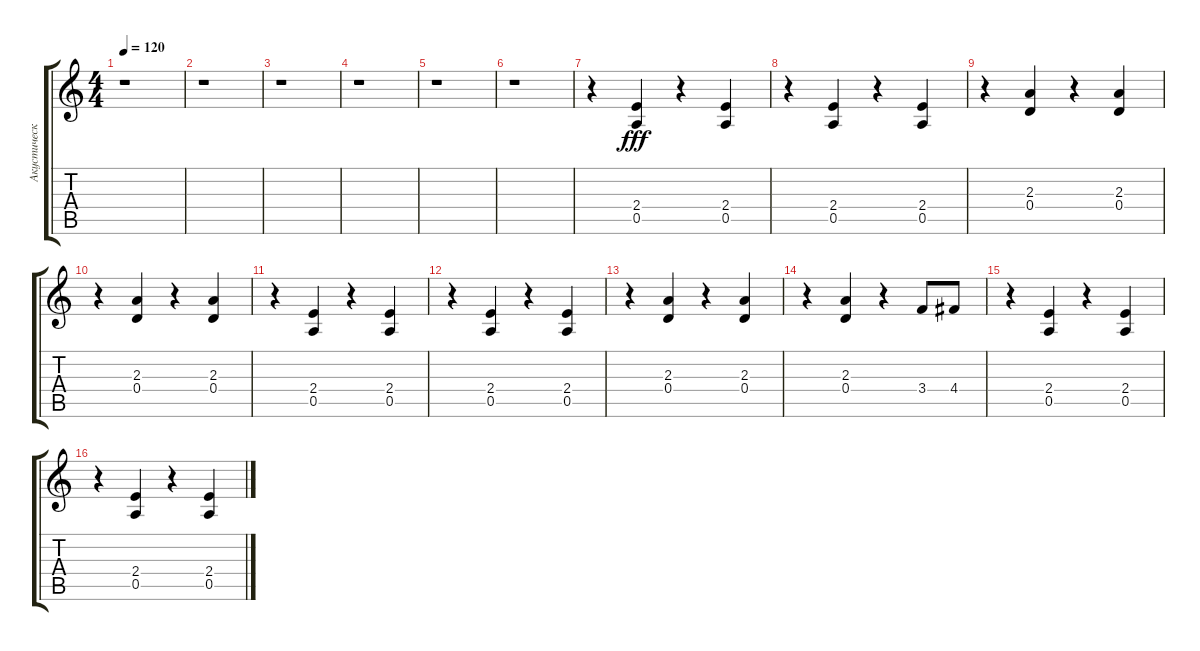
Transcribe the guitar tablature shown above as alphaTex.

\track ("Акустический Гранд Роял" "Акустическ") {instrument distortionguitar}
\staff {score tabs}
\tuning (E4 B3 G3 D3 A2 E2) {hide}
\ts (4 4)
\tempo 120
\clef g2
\ks c
r.1{dy f} |
r.1 |
r.1 |
r.1 |
r.1 |
r.1 |
r.4 (2.4 0.5).4{dy fff} r.4 (2.4 0.5).4 |
r.4 (2.4 0.5).4 r.4 (2.4 0.5).4 |
r.4 (2.3 0.4).4 r.4 (2.3 0.4).4 |
r.4 (2.3 0.4).4 r.4 (2.3 0.4).4 |
r.4 (2.4 0.5).4 r.4 (2.4 0.5).4 |
r.4 (2.4 0.5).4 r.4 (2.4 0.5).4 |
r.4 (2.3 0.4).4 r.4 (2.3 0.4).4 |
r.4 (2.3 0.4).4 r.4 3.4.8 4.4.8 |
r.4 (2.4 0.5).4 r.4 (2.4 0.5).4 |
r.4 (2.4 0.5).4 r.4 (2.4 0.5).4
